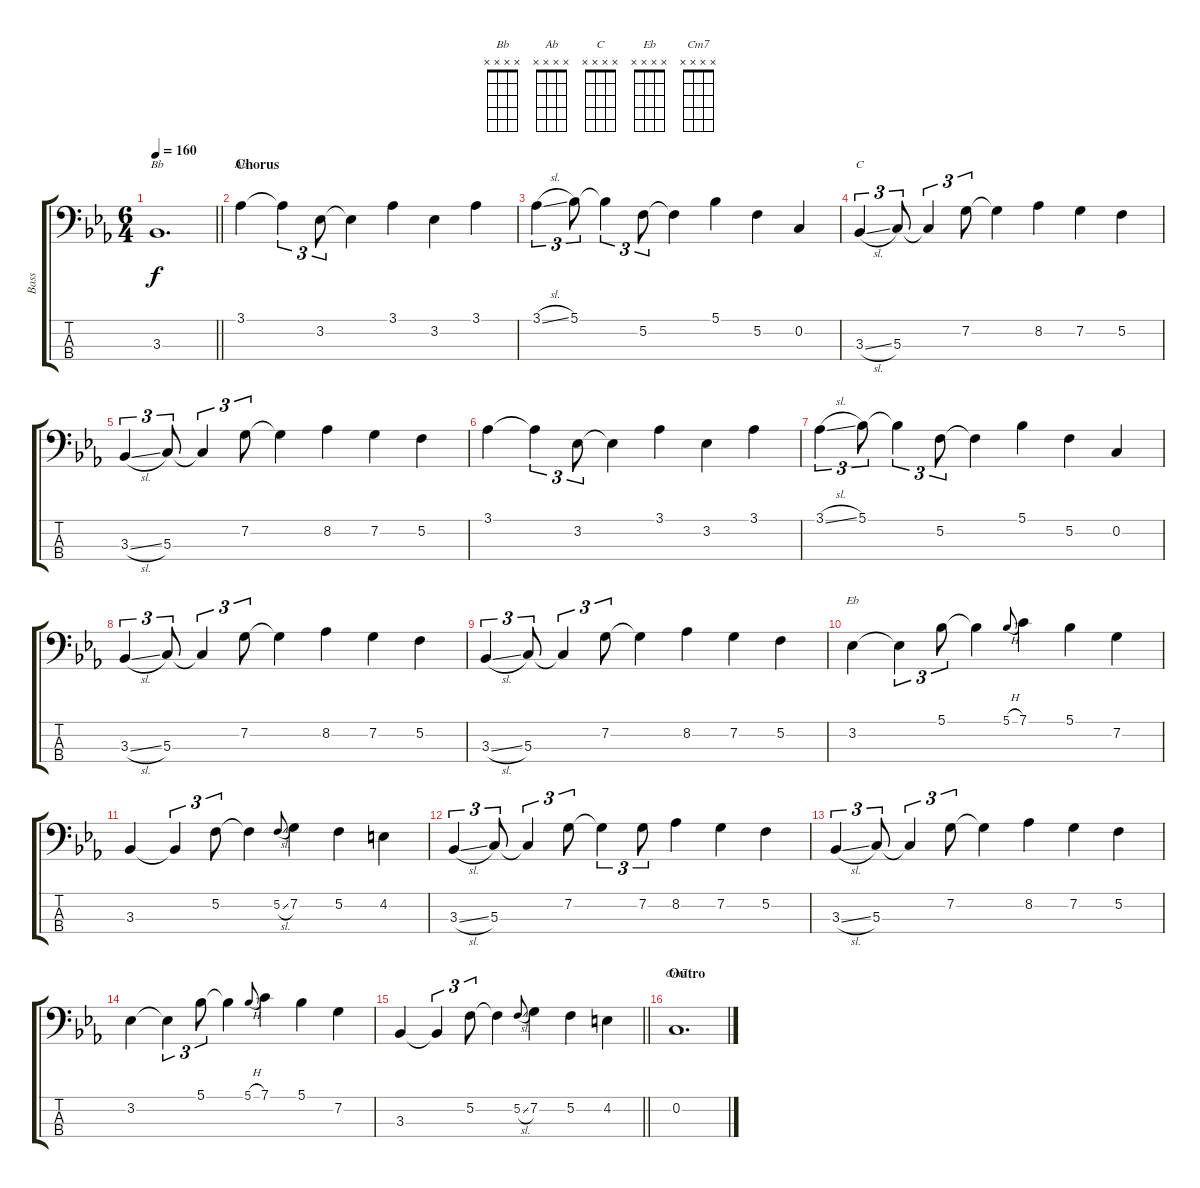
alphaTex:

\track ("Bass" "Bass") {instrument electricbassfinger}
\staff {score tabs}
\tuning (F2 C2 G1 C1) {hide}
\chord ("Bb" x x x x)
\chord ("Ab" x x x x)
\chord ("C" x x x x)
\chord ("Eb" x x x x)
\chord ("Cm7" x x x x)
\ts (6 4)
\tempo 160
\clef f4
\barLineRight lightlight
\ks cminor
3.3.1{d ch "Bb" dy f} |
\section ("" "Chorus")
3.1.4{ch "Ab"} 3.1{t}.4{tu (3 2)} 3.2.8{tu (3 2)} 3.2{t}.4 3.1.4 3.2.4 3.1.4 |
3.1{sl}.4{tu (3 2)} 5.1.8{tu (3 2)} 5.1{t}.4{tu (3 2)} 5.2.8{tu (3 2)} 5.2{t}.4 5.1.4 5.2.4 0.2.4 |
3.3{sl}.4{tu (3 2) ch "C"} 5.3.8{tu (3 2)} 5.3{t}.4{tu (3 2)} 7.2.8{tu (3 2)} 7.2{t}.4 8.2.4 7.2.4 5.2.4 |
3.3{sl}.4{tu (3 2)} 5.3.8{tu (3 2)} 5.3{t}.4{tu (3 2)} 7.2.8{tu (3 2)} 7.2{t}.4 8.2.4 7.2.4 5.2.4 |
3.1.4 3.1{t}.4{tu (3 2)} 3.2.8{tu (3 2)} 3.2{t}.4 3.1.4 3.2.4 3.1.4 |
3.1{sl}.4{tu (3 2)} 5.1.8{tu (3 2)} 5.1{t}.4{tu (3 2)} 5.2.8{tu (3 2)} 5.2{t}.4 5.1.4 5.2.4 0.2.4 |
3.3{sl}.4{tu (3 2)} 5.3.8{tu (3 2)} 5.3{t}.4{tu (3 2)} 7.2.8{tu (3 2)} 7.2{t}.4 8.2.4 7.2.4 5.2.4 |
3.3{sl}.4{tu (3 2)} 5.3.8{tu (3 2)} 5.3{t}.4{tu (3 2)} 7.2.8{tu (3 2)} 7.2{t}.4 8.2.4 7.2.4 5.2.4 |
3.2.4{ch "Eb"} 3.2{t}.4{tu (3 2)} 5.1.8{tu (3 2)} 5.1{t}.4 5.1{h}.8{gr onbeat} 7.1.4 5.1.4 7.2.4 |
3.3.4 3.3{t}.4{tu (3 2)} 5.2.8{tu (3 2)} 5.2{t}.4 5.2{sl}.8{gr onbeat} 7.2.4 5.2.4 4.2.4 |
3.3{sl}.4{tu (3 2)} 5.3.8{tu (3 2)} 5.3{t}.4{tu (3 2)} 7.2.8{tu (3 2)} 7.2{t}.4{tu (3 2)} 7.2.8{tu (3 2)} 8.2.4 7.2.4 5.2.4 |
3.3{sl}.4{tu (3 2)} 5.3.8{tu (3 2)} 5.3{t}.4{tu (3 2)} 7.2.8{tu (3 2)} 7.2{t}.4 8.2.4 7.2.4 5.2.4 |
3.2.4 3.2{t}.4{tu (3 2)} 5.1.8{tu (3 2)} 5.1{t}.4 5.1{h}.8{gr onbeat} 7.1.4 5.1.4 7.2.4 |
\barLineRight lightlight
3.3.4 3.3{t}.4{tu (3 2)} 5.2.8{tu (3 2)} 5.2{t}.4 5.2{sl}.8{gr onbeat} 7.2.4 5.2.4 4.2.4 |
\section ("" "Outro")
0.2.1{d ch "Cm7"}
